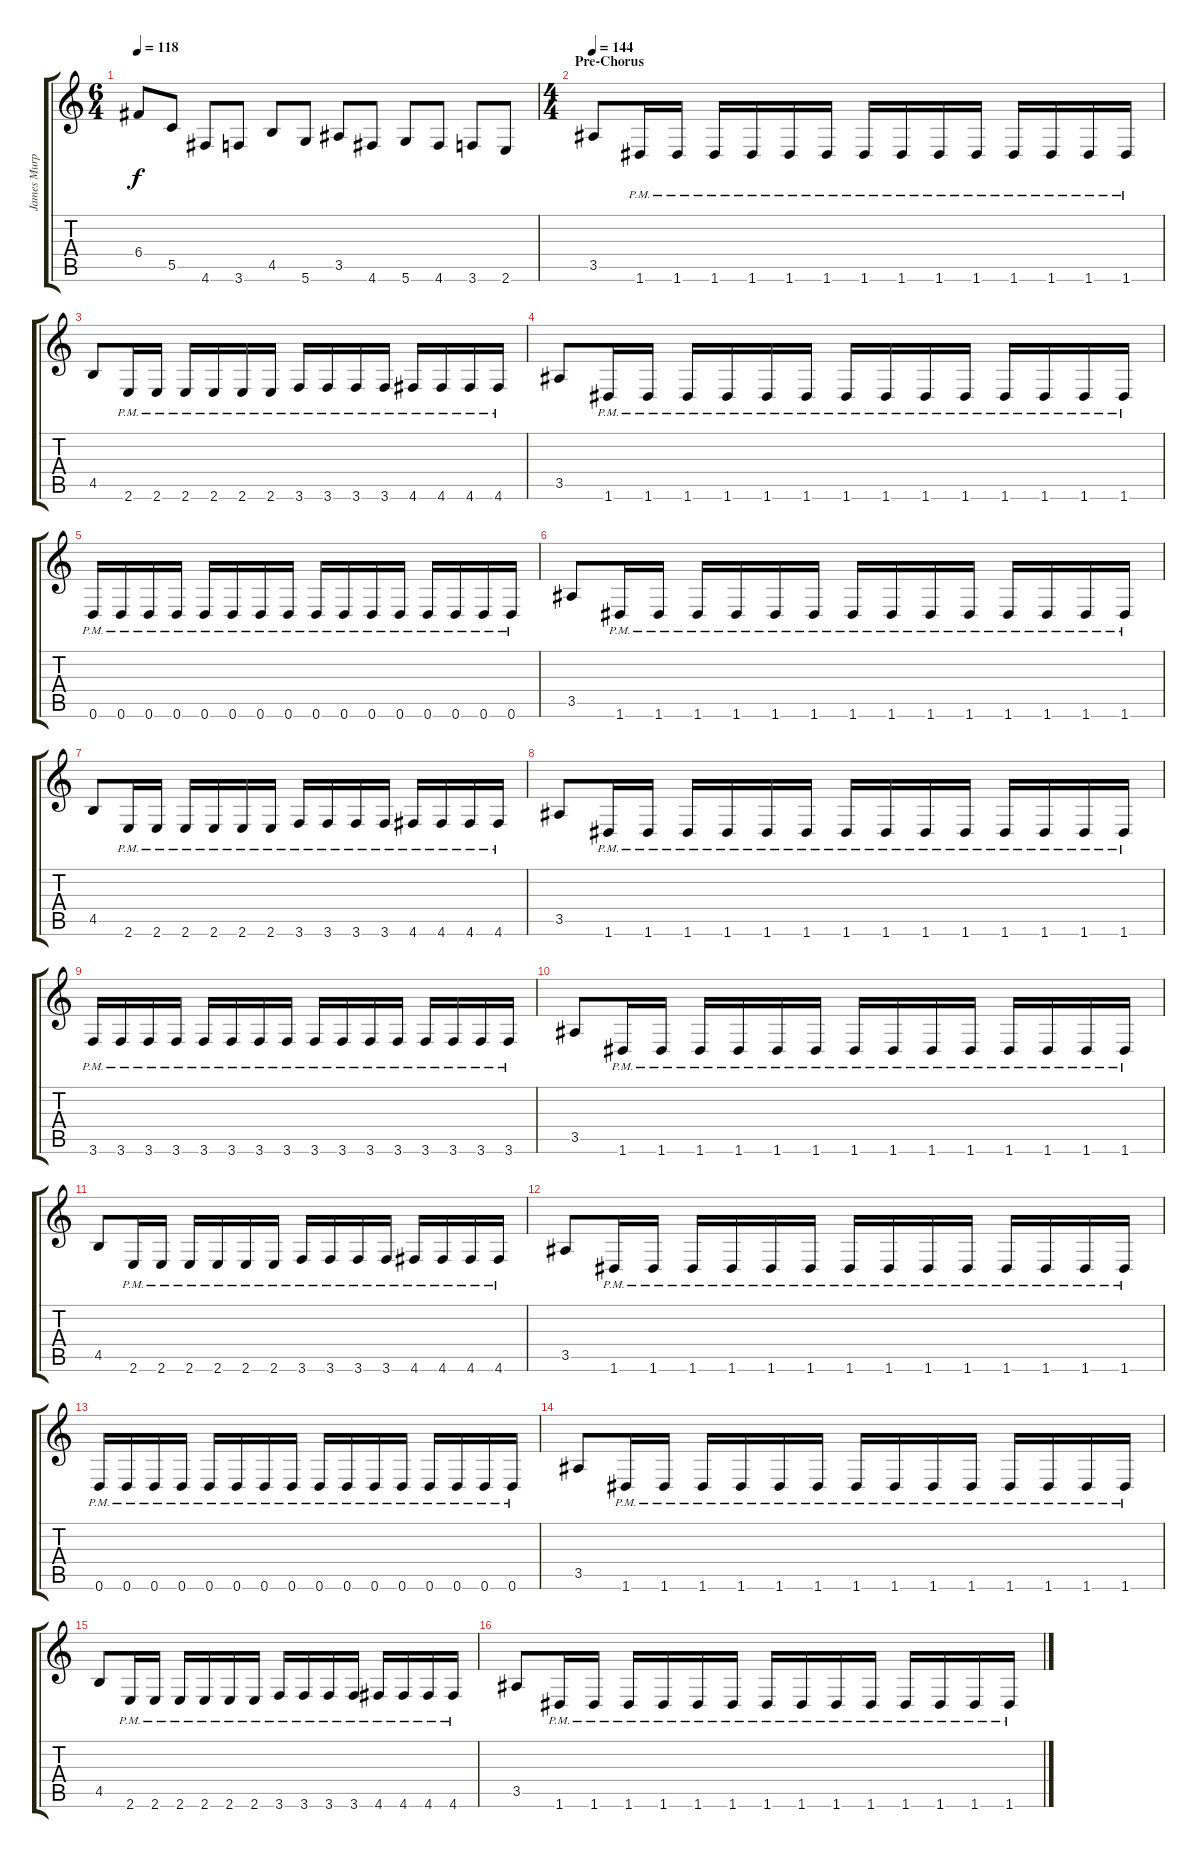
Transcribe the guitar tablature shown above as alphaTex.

\track ("James Murphy" "James Murp") {instrument distortionguitar}
\staff {score tabs}
\tuning (D4 A3 F3 C3 G2 D2) {hide}
\ts (6 4)
\tempo 118
\clef g2
\ks c
6.4.8{dy f} 5.5.8 4.6.8 3.6.8 4.5.8 5.6.8 3.5.8 4.6.8 5.6.8 4.6.8 3.6.8 2.6.8 |
\ts (4 4)
\section ("" "Pre-Chorus")
\tempo 144
3.5.8 1.6{pm}.16 1.6{pm}.16 1.6{pm}.16 1.6{pm}.16 1.6{pm}.16 1.6{pm}.16 1.6{pm}.16 1.6{pm}.16 1.6{pm}.16 1.6{pm}.16 1.6{pm}.16 1.6{pm}.16 1.6{pm}.16 1.6{pm}.16 |
4.5.8 2.6{pm}.16 2.6{pm}.16 2.6{pm}.16 2.6{pm}.16 2.6{pm}.16 2.6{pm}.16 3.6{pm}.16 3.6{pm}.16 3.6{pm}.16 3.6{pm}.16 4.6{pm}.16 4.6{pm}.16 4.6{pm}.16 4.6{pm}.16 |
3.5.8 1.6{pm}.16 1.6{pm}.16 1.6{pm}.16 1.6{pm}.16 1.6{pm}.16 1.6{pm}.16 1.6{pm}.16 1.6{pm}.16 1.6{pm}.16 1.6{pm}.16 1.6{pm}.16 1.6{pm}.16 1.6{pm}.16 1.6{pm}.16 |
0.6{pm}.16 0.6{pm}.16 0.6{pm}.16 0.6{pm}.16 0.6{pm}.16 0.6{pm}.16 0.6{pm}.16 0.6{pm}.16 0.6{pm}.16 0.6{pm}.16 0.6{pm}.16 0.6{pm}.16 0.6{pm}.16 0.6{pm}.16 0.6{pm}.16 0.6{pm}.16 |
3.5.8 1.6{pm}.16 1.6{pm}.16 1.6{pm}.16 1.6{pm}.16 1.6{pm}.16 1.6{pm}.16 1.6{pm}.16 1.6{pm}.16 1.6{pm}.16 1.6{pm}.16 1.6{pm}.16 1.6{pm}.16 1.6{pm}.16 1.6{pm}.16 |
4.5.8 2.6{pm}.16 2.6{pm}.16 2.6{pm}.16 2.6{pm}.16 2.6{pm}.16 2.6{pm}.16 3.6{pm}.16 3.6{pm}.16 3.6{pm}.16 3.6{pm}.16 4.6{pm}.16 4.6{pm}.16 4.6{pm}.16 4.6{pm}.16 |
3.5.8 1.6{pm}.16 1.6{pm}.16 1.6{pm}.16 1.6{pm}.16 1.6{pm}.16 1.6{pm}.16 1.6{pm}.16 1.6{pm}.16 1.6{pm}.16 1.6{pm}.16 1.6{pm}.16 1.6{pm}.16 1.6{pm}.16 1.6{pm}.16 |
3.6{pm}.16 3.6{pm}.16 3.6{pm}.16 3.6{pm}.16 3.6{pm}.16 3.6{pm}.16 3.6{pm}.16 3.6{pm}.16 3.6{pm}.16 3.6{pm}.16 3.6{pm}.16 3.6{pm}.16 3.6{pm}.16 3.6{pm}.16 3.6{pm}.16 3.6{pm}.16 |
3.5.8 1.6{pm}.16 1.6{pm}.16 1.6{pm}.16 1.6{pm}.16 1.6{pm}.16 1.6{pm}.16 1.6{pm}.16 1.6{pm}.16 1.6{pm}.16 1.6{pm}.16 1.6{pm}.16 1.6{pm}.16 1.6{pm}.16 1.6{pm}.16 |
4.5.8 2.6{pm}.16 2.6{pm}.16 2.6{pm}.16 2.6{pm}.16 2.6{pm}.16 2.6{pm}.16 3.6{pm}.16 3.6{pm}.16 3.6{pm}.16 3.6{pm}.16 4.6{pm}.16 4.6{pm}.16 4.6{pm}.16 4.6{pm}.16 |
3.5.8 1.6{pm}.16 1.6{pm}.16 1.6{pm}.16 1.6{pm}.16 1.6{pm}.16 1.6{pm}.16 1.6{pm}.16 1.6{pm}.16 1.6{pm}.16 1.6{pm}.16 1.6{pm}.16 1.6{pm}.16 1.6{pm}.16 1.6{pm}.16 |
0.6{pm}.16 0.6{pm}.16 0.6{pm}.16 0.6{pm}.16 0.6{pm}.16 0.6{pm}.16 0.6{pm}.16 0.6{pm}.16 0.6{pm}.16 0.6{pm}.16 0.6{pm}.16 0.6{pm}.16 0.6{pm}.16 0.6{pm}.16 0.6{pm}.16 0.6{pm}.16 |
3.5.8 1.6{pm}.16 1.6{pm}.16 1.6{pm}.16 1.6{pm}.16 1.6{pm}.16 1.6{pm}.16 1.6{pm}.16 1.6{pm}.16 1.6{pm}.16 1.6{pm}.16 1.6{pm}.16 1.6{pm}.16 1.6{pm}.16 1.6{pm}.16 |
4.5.8 2.6{pm}.16 2.6{pm}.16 2.6{pm}.16 2.6{pm}.16 2.6{pm}.16 2.6{pm}.16 3.6{pm}.16 3.6{pm}.16 3.6{pm}.16 3.6{pm}.16 4.6{pm}.16 4.6{pm}.16 4.6{pm}.16 4.6{pm}.16 |
3.5.8 1.6{pm}.16 1.6{pm}.16 1.6{pm}.16 1.6{pm}.16 1.6{pm}.16 1.6{pm}.16 1.6{pm}.16 1.6{pm}.16 1.6{pm}.16 1.6{pm}.16 1.6{pm}.16 1.6{pm}.16 1.6{pm}.16 1.6{pm}.16
